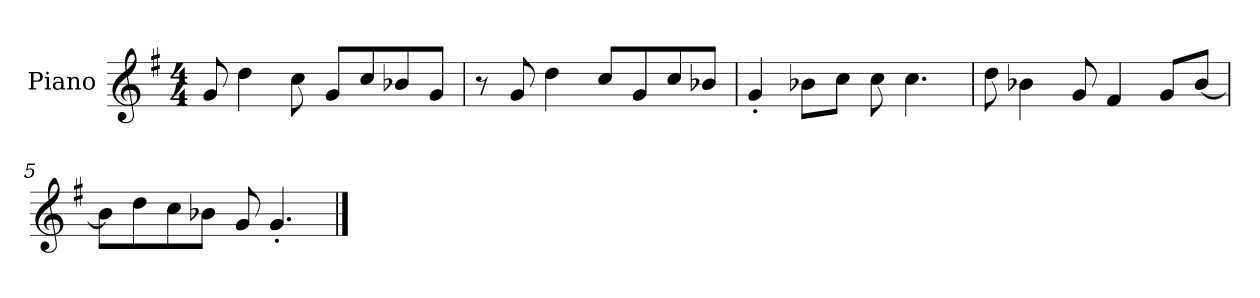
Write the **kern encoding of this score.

**kern
*part1
*staff1
*I"Piano
*I'P-no
*clefG2
*k[f#]
*M4/4
*MM90
=1
8g/
4dd\
8cc\
8g/L
8cc/
8b-X/
8g/J
=2
8r
8g/
4dd\
8cc/L
8g/
8cc/
8b-X/J
=3
4g'/
8b-X\L
8cc\J
8cc\
4.cc\
=4
8dd\
4b-X\
8g/
4f#/
8g/L
[8b-/J
=5
8b-\L]
8dd\
8cc\
8b-X\J
8g/
4.g'/
==
*-
